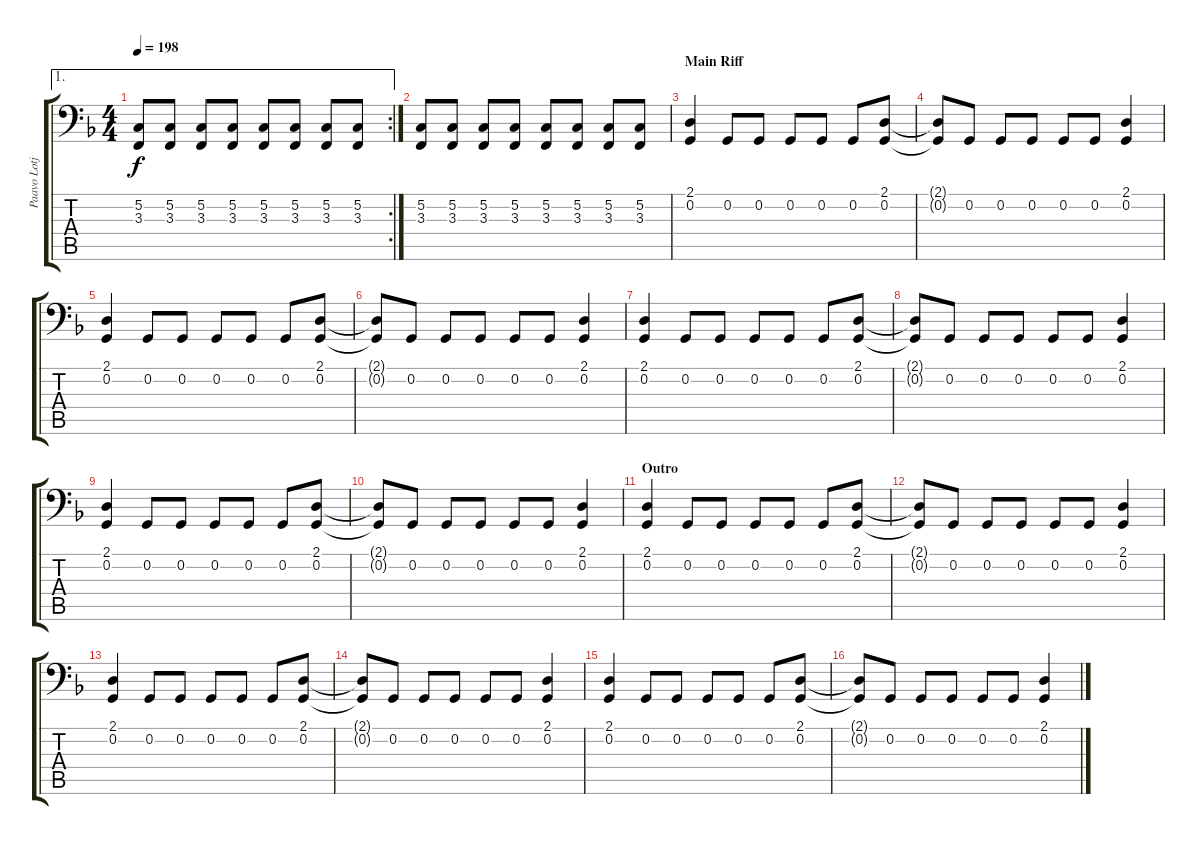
\track ("Paavo Lotjonen - Bass Cello" "Paavo Lotj") {instrument cello}
\staff {score tabs}
\tuning (C3 G2 D2 A1 E1 B0) {hide}
\ae 1
\rc 2
\ts (4 4)
\tempo 198
\clef f4
\ks f
(5.2 3.3).8{dy f} (5.2 3.3).8 (5.2 3.3).8 (5.2 3.3).8 (5.2 3.3).8 (5.2 3.3).8 (5.2 3.3).8 (5.2 3.3).8 |
(5.2 3.3).8 (5.2 3.3).8 (5.2 3.3).8 (5.2 3.3).8 (5.2 3.3).8 (5.2 3.3).8 (5.2 3.3).8 (5.2 3.3).8 |
\section ("" "Main Riff")
(2.1 0.2).4 0.2.8 0.2.8 0.2.8 0.2.8 0.2.8 (2.1 0.2).8 |
(2.1{t} 0.2{t}).8 0.2.8 0.2.8 0.2.8 0.2.8 0.2.8 (2.1 0.2).4 |
(2.1 0.2).4 0.2.8 0.2.8 0.2.8 0.2.8 0.2.8 (2.1 0.2).8 |
(2.1{t} 0.2{t}).8 0.2.8 0.2.8 0.2.8 0.2.8 0.2.8 (2.1 0.2).4 |
(2.1 0.2).4 0.2.8 0.2.8 0.2.8 0.2.8 0.2.8 (2.1 0.2).8 |
(2.1{t} 0.2{t}).8 0.2.8 0.2.8 0.2.8 0.2.8 0.2.8 (2.1 0.2).4 |
(2.1 0.2).4 0.2.8 0.2.8 0.2.8 0.2.8 0.2.8 (2.1 0.2).8 |
(2.1{t} 0.2{t}).8 0.2.8 0.2.8 0.2.8 0.2.8 0.2.8 (2.1 0.2).4 |
\section ("" "Outro")
(2.1 0.2).4 0.2.8 0.2.8 0.2.8 0.2.8 0.2.8 (2.1 0.2).8 |
(2.1{t} 0.2{t}).8 0.2.8 0.2.8 0.2.8 0.2.8 0.2.8 (2.1 0.2).4 |
(2.1 0.2).4 0.2.8 0.2.8 0.2.8 0.2.8 0.2.8 (2.1 0.2).8 |
(2.1{t} 0.2{t}).8 0.2.8 0.2.8 0.2.8 0.2.8 0.2.8 (2.1 0.2).4 |
(2.1 0.2).4 0.2.8 0.2.8 0.2.8 0.2.8 0.2.8 (2.1 0.2).8 |
(2.1{t} 0.2{t}).8 0.2.8 0.2.8 0.2.8 0.2.8 0.2.8 (2.1 0.2).4
